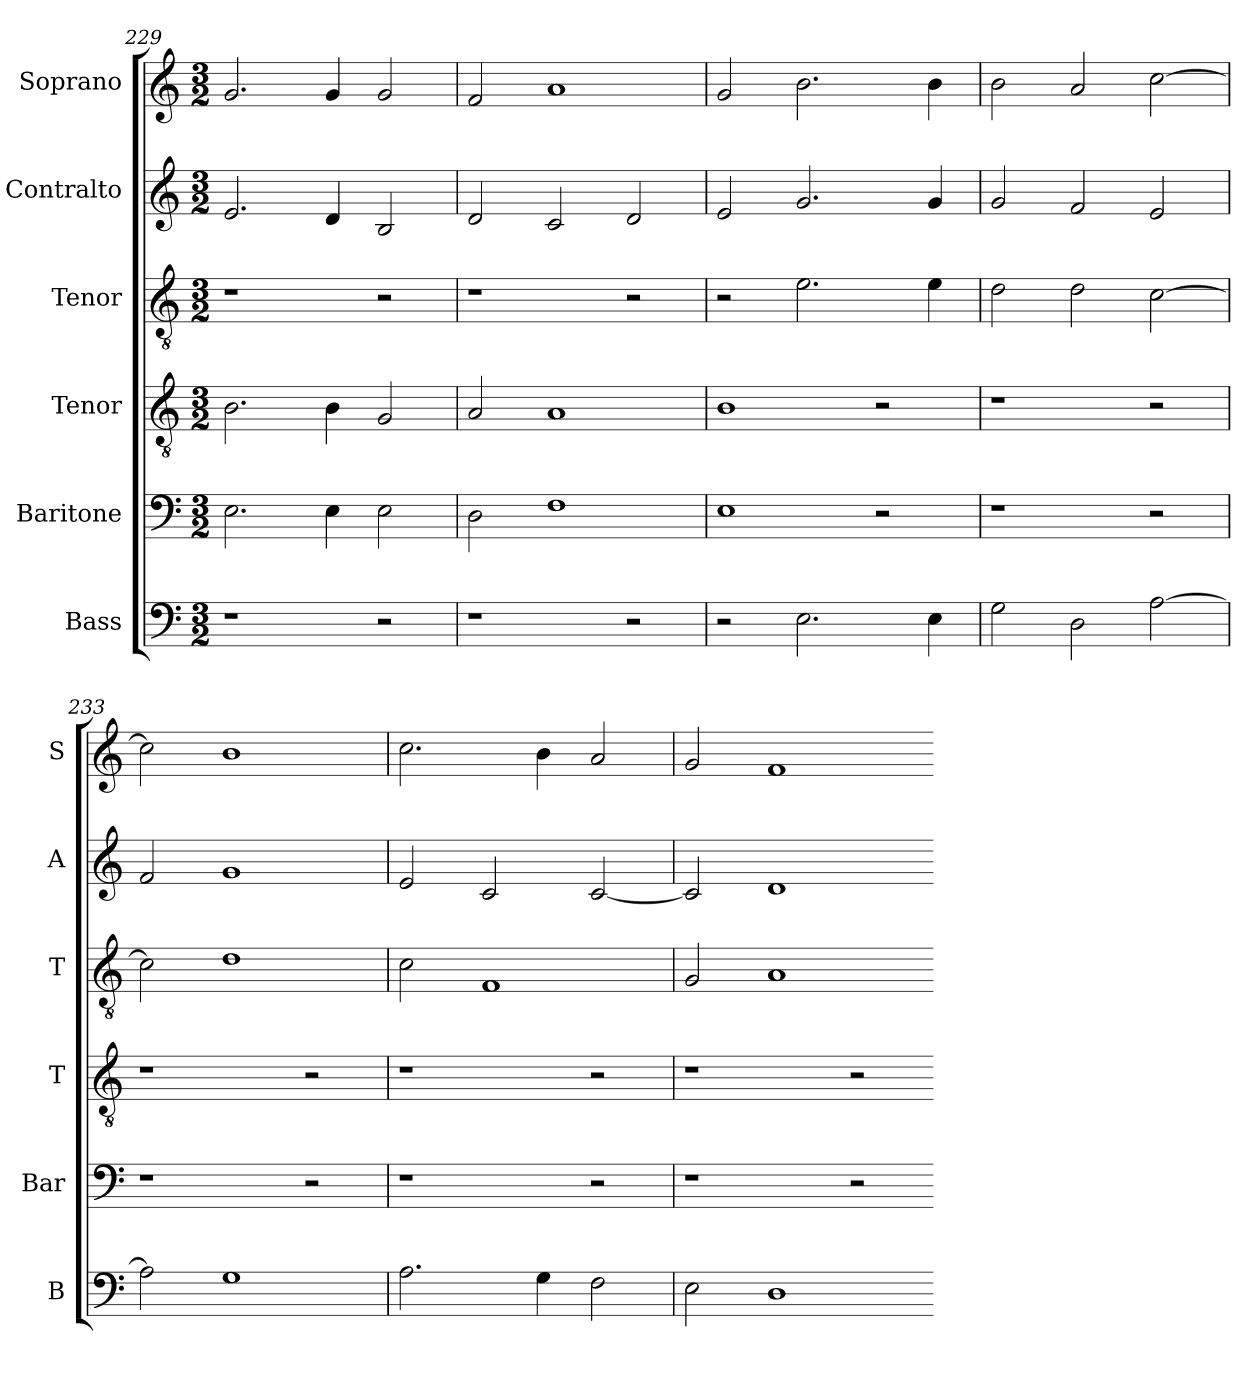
**kern	**kern	**kern	**kern	**kern	**kern
*part6	*part5	*part4	*part3	*part2	*part1
*staff6	*staff5	*staff4	*staff3	*staff2	*staff1
*I"Bass	*I"Baritone	*I"Tenor	*I"Tenor	*I"Contralto	*I"Soprano
*I'B	*I'Bar	*I'T	*I'T	*I'A	*I'S
*clefF4	*clefF4	*clefGv2	*clefGv2	*clefG2	*clefG2
*k[]	*k[]	*k[]	*k[]	*k[]	*k[]
*E:phr	*E:phr	*E:phr	*E:phr	*E:phr	*E:phr
*M3/2	*M3/2	*M3/2	*M3/2	*M3/2	*M3/2
=229	=229	=229	=229	=229	=229
1r	2.E	2.B	1r	2.e	2.g
.	4E	4B	.	4d	4g
2r	2E	2G	2r	2B	2g
=230	=230	=230	=230	=230	=230
1r	2D	2A	1r	2d	2f
.	1F	1A	.	2c	1a
2r	.	.	2r	2d	.
=231	=231	=231	=231	=231	=231
2r	1E	1B	2r	2e	2g
2.E	.	.	2.e	2.g	2.b
.	2r	2r	.	.	.
4E	.	.	4e	4g	4b
=232	=232	=232	=232	=232	=232
2G	1r	1r	2d	2g	2b
2D	.	.	2d	2f	2a
[2A	2r	2r	[2c	2e	[2cc
=233	=233	=233	=233	=233	=233
2A]	1r	1r	2c]	2f	2cc]
1G	.	.	1d	1g	1b
.	2r	2r	.	.	.
=234	=234	=234	=234	=234	=234
2.A	1r	1r	2c	2e	2.cc
.	.	.	1F	2c	.
4G	.	.	.	.	4b
2F	2r	2r	.	[2c	2a
=235	=235	=235	=235	=235	=235
2E	1r	1r	2G	2c]	2g
1D	.	.	1A	1d	1f
.	2r	2r	.	.	.
=-	=-	=-	=-	=-	=-
*-	*-	*-	*-	*-	*-
